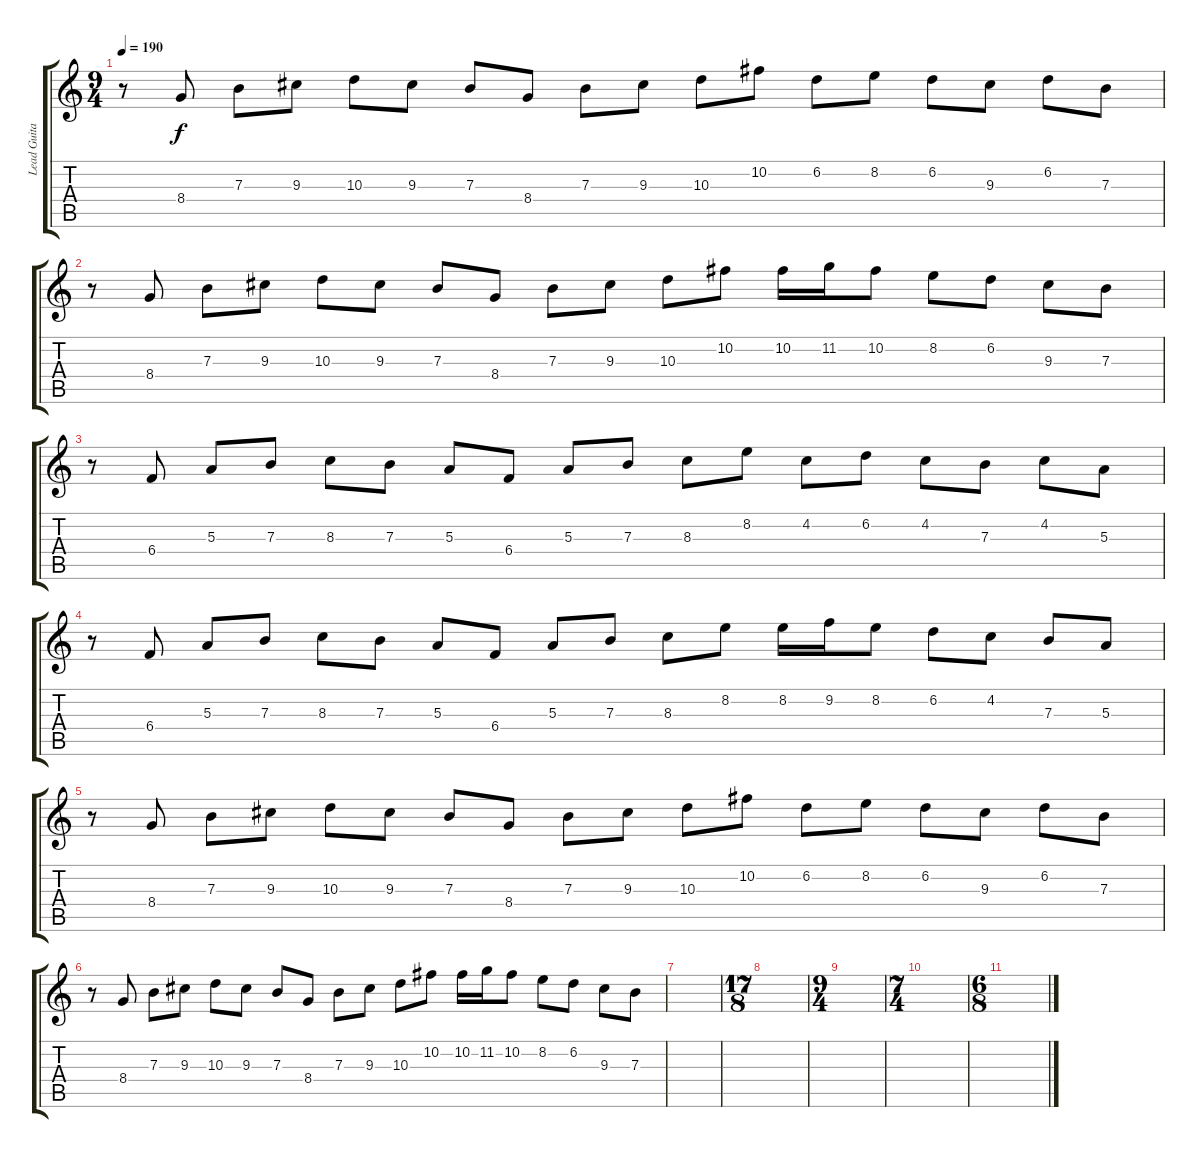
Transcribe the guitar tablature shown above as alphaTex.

\track ("Lead Guitar" "Lead Guita") {instrument distortionguitar}
\staff {score tabs}
\tuning (Db4 Ab3 E3 B2 Gb2 Db2) {hide}
\ts (9 4)
\tempo 190
\clef g2
\ks c
r.8{dy f} 8.4.8 7.3.8 9.3.8 10.3.8 9.3.8 7.3.8 8.4.8 7.3.8 9.3.8 10.3.8 10.2.8 6.2.8 8.2.8 6.2.8 9.3.8 6.2.8 7.3.8 |
r.8 8.4.8 7.3.8 9.3.8 10.3.8 9.3.8 7.3.8 8.4.8 7.3.8 9.3.8 10.3.8 10.2.8 10.2.16 11.2.16 10.2.8 8.2.8 6.2.8 9.3.8 7.3.8 |
r.8 6.4.8 5.3.8 7.3.8 8.3.8 7.3.8 5.3.8 6.4.8 5.3.8 7.3.8 8.3.8 8.2.8 4.2.8 6.2.8 4.2.8 7.3.8 4.2.8 5.3.8 |
r.8 6.4.8 5.3.8 7.3.8 8.3.8 7.3.8 5.3.8 6.4.8 5.3.8 7.3.8 8.3.8 8.2.8 8.2.16 9.2.16 8.2.8 6.2.8 4.2.8 7.3.8 5.3.8 |
r.8 8.4.8 7.3.8 9.3.8 10.3.8 9.3.8 7.3.8 8.4.8 7.3.8 9.3.8 10.3.8 10.2.8 6.2.8 8.2.8 6.2.8 9.3.8 6.2.8 7.3.8 |
r.8 8.4.8 7.3.8 9.3.8 10.3.8 9.3.8 7.3.8 8.4.8 7.3.8 9.3.8 10.3.8 10.2.8 10.2.16 11.2.16 10.2.8 8.2.8 6.2.8 9.3.8 7.3.8 |
|
\ts (17 8)
|
\ts (9 4)
|
\ts (7 4)
|
\ts (6 8)
